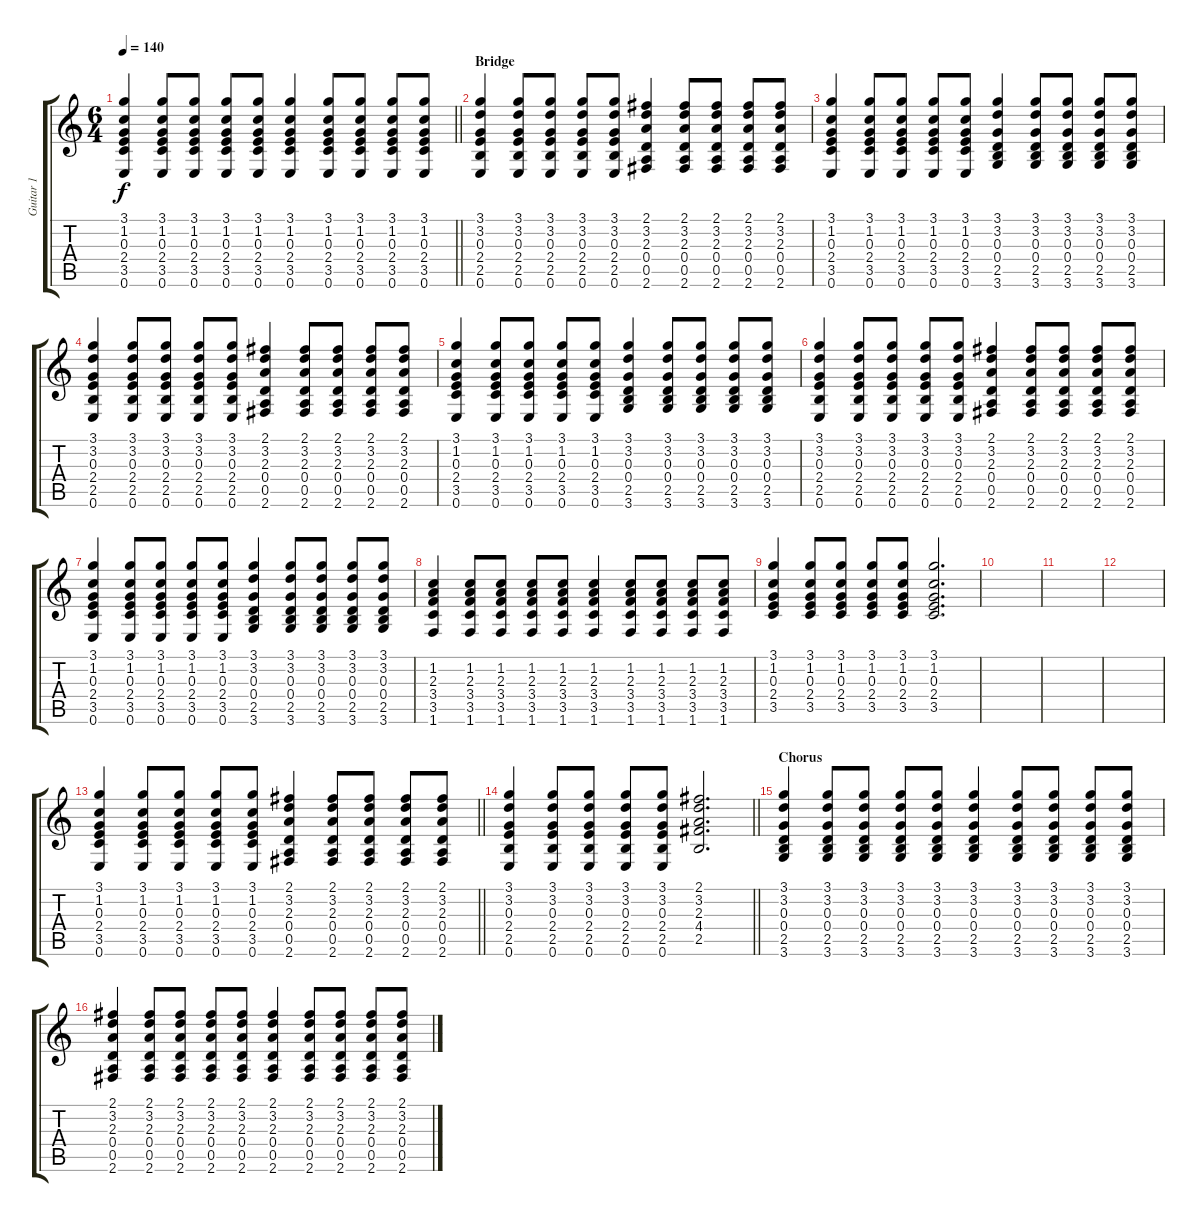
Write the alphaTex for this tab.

\track ("Guitar 1" "Guitar 1") {instrument acousticguitarsteel}
\staff {score tabs}
\tuning (E4 B3 G3 D3 A2 E2) {hide}
\ts (6 4)
\tempo 140
\clef g2
\barLineRight lightlight
\ks c
(3.1 1.2 0.3 2.4 3.5 0.6).4{dy f} (3.1 1.2 0.3 2.4 3.5 0.6).8 (3.1 1.2 0.3 2.4 3.5 0.6).8 (3.1 1.2 0.3 2.4 3.5 0.6).8 (3.1 1.2 0.3 2.4 3.5 0.6).8 (3.1 1.2 0.3 2.4 3.5 0.6).4 (3.1 1.2 0.3 2.4 3.5 0.6).8 (3.1 1.2 0.3 2.4 3.5 0.6).8 (3.1 1.2 0.3 2.4 3.5 0.6).8 (3.1 1.2 0.3 2.4 3.5 0.6).8 |
\section ("" "Bridge")
(3.1 3.2 0.3 2.4 2.5 0.6).4 (3.1 3.2 0.3 2.4 2.5 0.6).8 (3.1 3.2 0.3 2.4 2.5 0.6).8 (3.1 3.2 0.3 2.4 2.5 0.6).8 (3.1 3.2 0.3 2.4 2.5 0.6).8 (2.1 3.2 2.3 0.4 0.5 2.6).4 (2.1 3.2 2.3 0.4 0.5 2.6).8 (2.1 3.2 2.3 0.4 0.5 2.6).8 (2.1 3.2 2.3 0.4 0.5 2.6).8 (2.1 3.2 2.3 0.4 0.5 2.6).8 |
(3.1 1.2 0.3 2.4 3.5 0.6).4 (3.1 1.2 0.3 2.4 3.5 0.6).8 (3.1 1.2 0.3 2.4 3.5 0.6).8 (3.1 1.2 0.3 2.4 3.5 0.6).8 (3.1 1.2 0.3 2.4 3.5 0.6).8 (3.1 3.2 0.3 0.4 2.5 3.6).4 (3.1 3.2 0.3 0.4 2.5 3.6).8 (3.1 3.2 0.3 0.4 2.5 3.6).8 (3.1 3.2 0.3 0.4 2.5 3.6).8 (3.1 3.2 0.3 0.4 2.5 3.6).8 |
(3.1 3.2 0.3 2.4 2.5 0.6).4 (3.1 3.2 0.3 2.4 2.5 0.6).8 (3.1 3.2 0.3 2.4 2.5 0.6).8 (3.1 3.2 0.3 2.4 2.5 0.6).8 (3.1 3.2 0.3 2.4 2.5 0.6).8 (2.1 3.2 2.3 0.4 0.5 2.6).4 (2.1 3.2 2.3 0.4 0.5 2.6).8 (2.1 3.2 2.3 0.4 0.5 2.6).8 (2.1 3.2 2.3 0.4 0.5 2.6).8 (2.1 3.2 2.3 0.4 0.5 2.6).8 |
(3.1 1.2 0.3 2.4 3.5 0.6).4 (3.1 1.2 0.3 2.4 3.5 0.6).8 (3.1 1.2 0.3 2.4 3.5 0.6).8 (3.1 1.2 0.3 2.4 3.5 0.6).8 (3.1 1.2 0.3 2.4 3.5 0.6).8 (3.1 3.2 0.3 0.4 2.5 3.6).4 (3.1 3.2 0.3 0.4 2.5 3.6).8 (3.1 3.2 0.3 0.4 2.5 3.6).8 (3.1 3.2 0.3 0.4 2.5 3.6).8 (3.1 3.2 0.3 0.4 2.5 3.6).8 |
(3.1 3.2 0.3 2.4 2.5 0.6).4 (3.1 3.2 0.3 2.4 2.5 0.6).8 (3.1 3.2 0.3 2.4 2.5 0.6).8 (3.1 3.2 0.3 2.4 2.5 0.6).8 (3.1 3.2 0.3 2.4 2.5 0.6).8 (2.1 3.2 2.3 0.4 0.5 2.6).4 (2.1 3.2 2.3 0.4 0.5 2.6).8 (2.1 3.2 2.3 0.4 0.5 2.6).8 (2.1 3.2 2.3 0.4 0.5 2.6).8 (2.1 3.2 2.3 0.4 0.5 2.6).8 |
(3.1 1.2 0.3 2.4 3.5 0.6).4 (3.1 1.2 0.3 2.4 3.5 0.6).8 (3.1 1.2 0.3 2.4 3.5 0.6).8 (3.1 1.2 0.3 2.4 3.5 0.6).8 (3.1 1.2 0.3 2.4 3.5 0.6).8 (3.1 3.2 0.3 0.4 2.5 3.6).4 (3.1 3.2 0.3 0.4 2.5 3.6).8 (3.1 3.2 0.3 0.4 2.5 3.6).8 (3.1 3.2 0.3 0.4 2.5 3.6).8 (3.1 3.2 0.3 0.4 2.5 3.6).8 |
(1.2 2.3 3.4 3.5 1.6).4 (1.2 2.3 3.4 3.5 1.6).8 (1.2 2.3 3.4 3.5 1.6).8 (1.2 2.3 3.4 3.5 1.6).8 (1.2 2.3 3.4 3.5 1.6).8 (1.2 2.3 3.4 3.5 1.6).4 (1.2 2.3 3.4 3.5 1.6).8 (1.2 2.3 3.4 3.5 1.6).8 (1.2 2.3 3.4 3.5 1.6).8 (1.2 2.3 3.4 3.5 1.6).8 |
(3.1 1.2 0.3 2.4 3.5).4 (3.1 1.2 0.3 2.4 3.5).8 (3.1 1.2 0.3 2.4 3.5).8 (3.1 1.2 0.3 2.4 3.5).8 (3.1 1.2 0.3 2.4 3.5).8 (3.1 1.2 0.3 2.4 3.5).2{d} |
|
|
|
\barLineRight lightlight
(3.1 1.2 0.3 2.4 3.5 0.6).4 (3.1 1.2 0.3 2.4 3.5 0.6).8 (3.1 1.2 0.3 2.4 3.5 0.6).8 (3.1 1.2 0.3 2.4 3.5 0.6).8 (3.1 1.2 0.3 2.4 3.5 0.6).8 (2.1 3.2 2.3 0.4 0.5 2.6).4 (2.1 3.2 2.3 0.4 0.5 2.6).8 (2.1 3.2 2.3 0.4 0.5 2.6).8 (2.1 3.2 2.3 0.4 0.5 2.6).8 (2.1 3.2 2.3 0.4 0.5 2.6).8 |
\barLineRight lightlight
(3.1 3.2 0.3 2.4 2.5 0.6).4 (3.1 3.2 0.3 2.4 2.5 0.6).8 (3.1 3.2 0.3 2.4 2.5 0.6).8 (3.1 3.2 0.3 2.4 2.5 0.6).8 (3.1 3.2 0.3 2.4 2.5 0.6).8 (2.1 3.2 2.3 4.4 2.5).2{d} |
\section ("" "Chorus")
(3.1 3.2 0.3 0.4 2.5 3.6).4 (3.1 3.2 0.3 0.4 2.5 3.6).8 (3.1 3.2 0.3 0.4 2.5 3.6).8 (3.1 3.2 0.3 0.4 2.5 3.6).8 (3.1 3.2 0.3 0.4 2.5 3.6).8 (3.1 3.2 0.3 0.4 2.5 3.6).4 (3.1 3.2 0.3 0.4 2.5 3.6).8 (3.1 3.2 0.3 0.4 2.5 3.6).8 (3.1 3.2 0.3 0.4 2.5 3.6).8 (3.1 3.2 0.3 0.4 2.5 3.6).8 |
(2.1 3.2 2.3 0.4 0.5 2.6).4 (2.1 3.2 2.3 0.4 0.5 2.6).8 (2.1 3.2 2.3 0.4 0.5 2.6).8 (2.1 3.2 2.3 0.4 0.5 2.6).8 (2.1 3.2 2.3 0.4 0.5 2.6).8 (2.1 3.2 2.3 0.4 0.5 2.6).4 (2.1 3.2 2.3 0.4 0.5 2.6).8 (2.1 3.2 2.3 0.4 0.5 2.6).8 (2.1 3.2 2.3 0.4 0.5 2.6).8 (2.1 3.2 2.3 0.4 0.5 2.6).8
